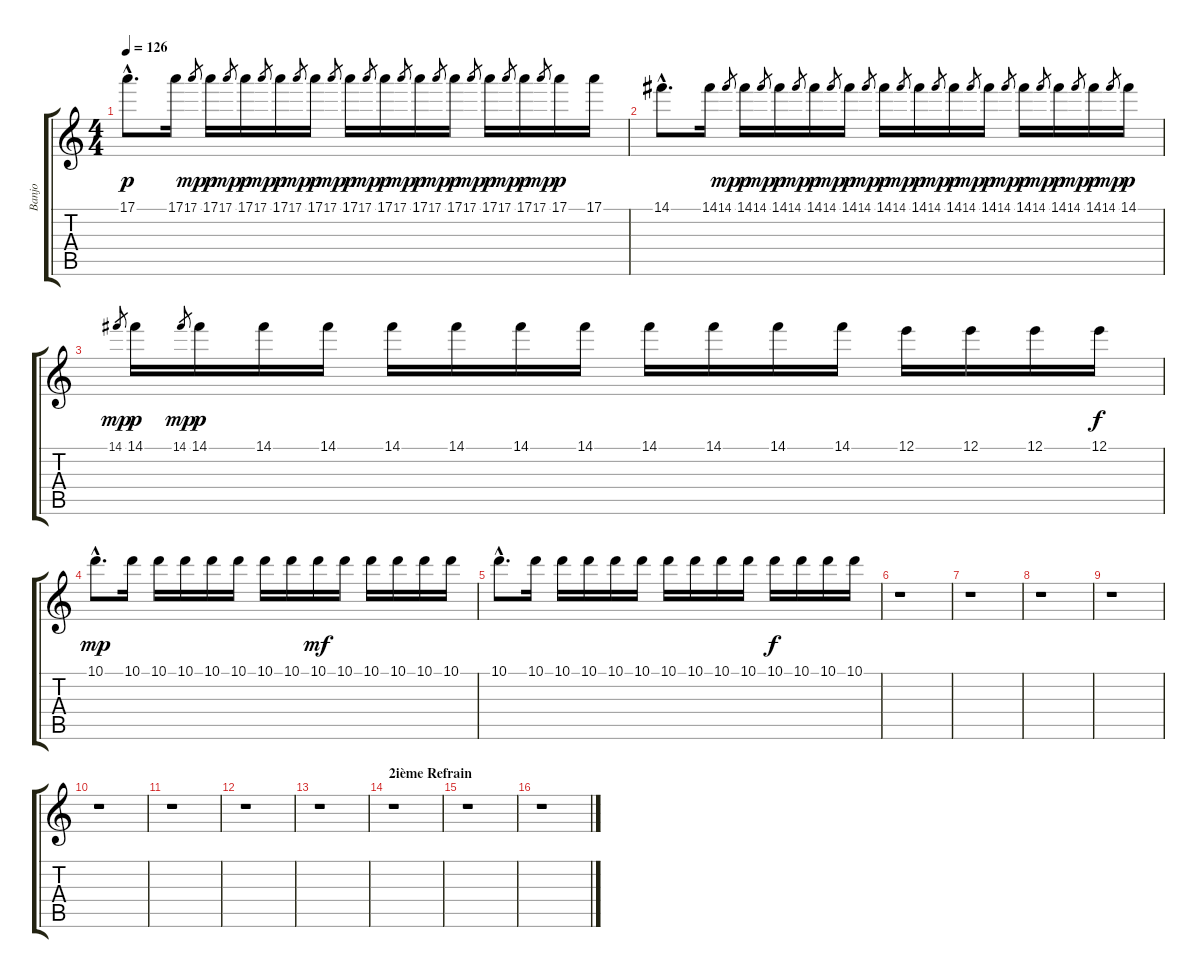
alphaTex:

\track ("Banjo" "Banjo") {instrument banjo}
\staff {score tabs}
\tuning (E4 B3 G3 D3 A2 E2) {hide}
\displaytranspose 12
\ts (4 4)
\tempo 126
\clef g2
\ks c
17.1{hac}.8{d dy p} 17.1.16 17.1.8{gr dy mp} 17.1.16{dy p} 17.1.8{gr dy mp} 17.1.16{dy p} 17.1.8{gr dy mp} 17.1.16{dy p} 17.1.8{gr dy mp} 17.1.16{dy p} 17.1.8{gr dy mp} 17.1.16{dy p} 17.1.8{gr dy mp} 17.1.16{dy p} 17.1.8{gr dy mp} 17.1.16{dy p} 17.1.8{gr dy mp} 17.1.16{dy p} 17.1.8{gr dy mp} 17.1.16{dy p} 17.1.8{gr dy mp} 17.1.16{dy p} 17.1.8{gr dy mp} 17.1.16{dy p} 17.1.16 |
14.1{hac}.8{d} 14.1.16 14.1.8{gr dy mp} 14.1.16{dy p} 14.1.8{gr dy mp} 14.1.16{dy p} 14.1.8{gr dy mp} 14.1.16{dy p} 14.1.8{gr dy mp} 14.1.16{dy p} 14.1.8{gr dy mp} 14.1.16{dy p} 14.1.8{gr dy mp} 14.1.16{dy p} 14.1.8{gr dy mp} 14.1.16{dy p} 14.1.8{gr dy mp} 14.1.16{dy p} 14.1.8{gr dy mp} 14.1.16{dy p} 14.1.8{gr dy mp} 14.1.16{dy p} 14.1.8{gr dy mp} 14.1.16{dy p} 14.1.8{gr dy mp} 14.1.16{dy p} |
14.1.8{gr dy mp} 14.1.16{dy p} 14.1.8{gr dy mp} 14.1.16{dy p} 14.1.16 14.1.16 14.1.16 14.1.16 14.1.16 14.1.16 14.1.16 14.1.16 14.1.16 14.1.16 12.1.16 12.1.16 12.1.16 12.1.16{dy f} |
10.1{hac}.8{d dy mp} 10.1.16 10.1.16 10.1.16 10.1.16 10.1.16 10.1.16 10.1.16 10.1.16{dy mf} 10.1.16 10.1.16 10.1.16 10.1.16 10.1.16 |
10.1{hac}.8{d} 10.1.16 10.1.16 10.1.16 10.1.16 10.1.16 10.1.16 10.1.16 10.1.16 10.1.16 10.1.16{dy f} 10.1.16 10.1.16 10.1.16 |
r.1 |
r.1 |
r.1 |
r.1 |
r.1 |
r.1 |
r.1 |
r.1 |
\section ("" "2ième Refrain")
r.1 |
r.1 |
r.1
